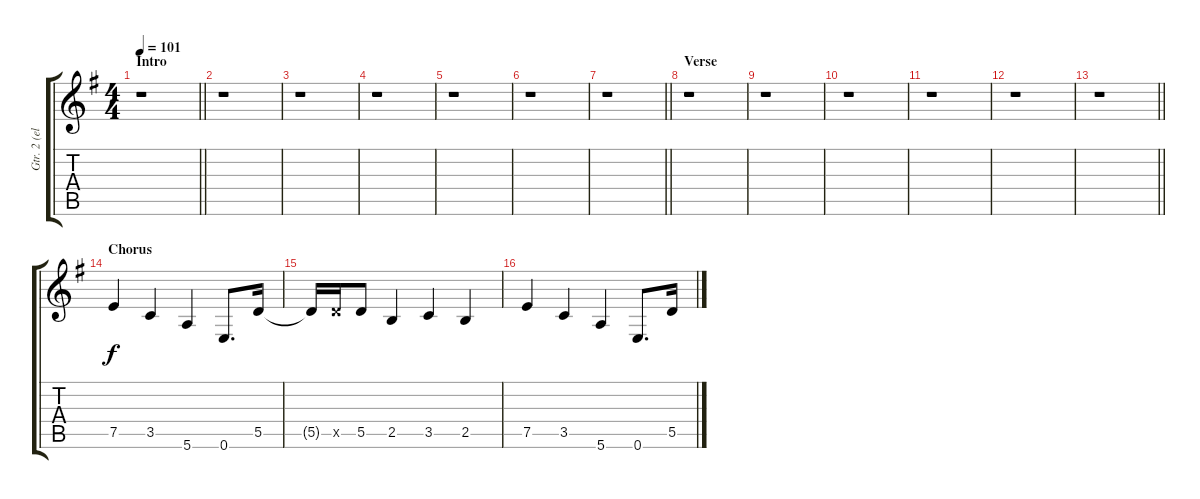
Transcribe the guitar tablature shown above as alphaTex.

\track ("Gtr. 2 (elec.)" "Gtr. 2 (el") {mute instrument distortionguitar}
\staff {score tabs}
\tuning (E4 B3 G3 D3 A2 E2) {hide}
\ts (4 4)
\section ("" "Intro")
\tempo 101
\clef g2
\barLineRight lightlight
\ks eminor
r.1{dy f instrument distortionguitar} |
\section ("" "")
r.1 |
r.1 |
r.1 |
r.1 |
r.1 |
\barLineRight lightlight
r.1 |
\section ("" "Verse")
r.1 |
r.1 |
r.1 |
r.1 |
r.1 |
\barLineRight lightlight
r.1 |
\section ("" "Chorus")
7.5.4 3.5.4 5.6.4 0.6.8{d} 5.5.16 |
5.5{t}.16 5.5{x}.16 5.5.8 2.5.4 3.5.4 2.5.4 |
7.5.4 3.5.4 5.6.4 0.6.8{d} 5.5.16
